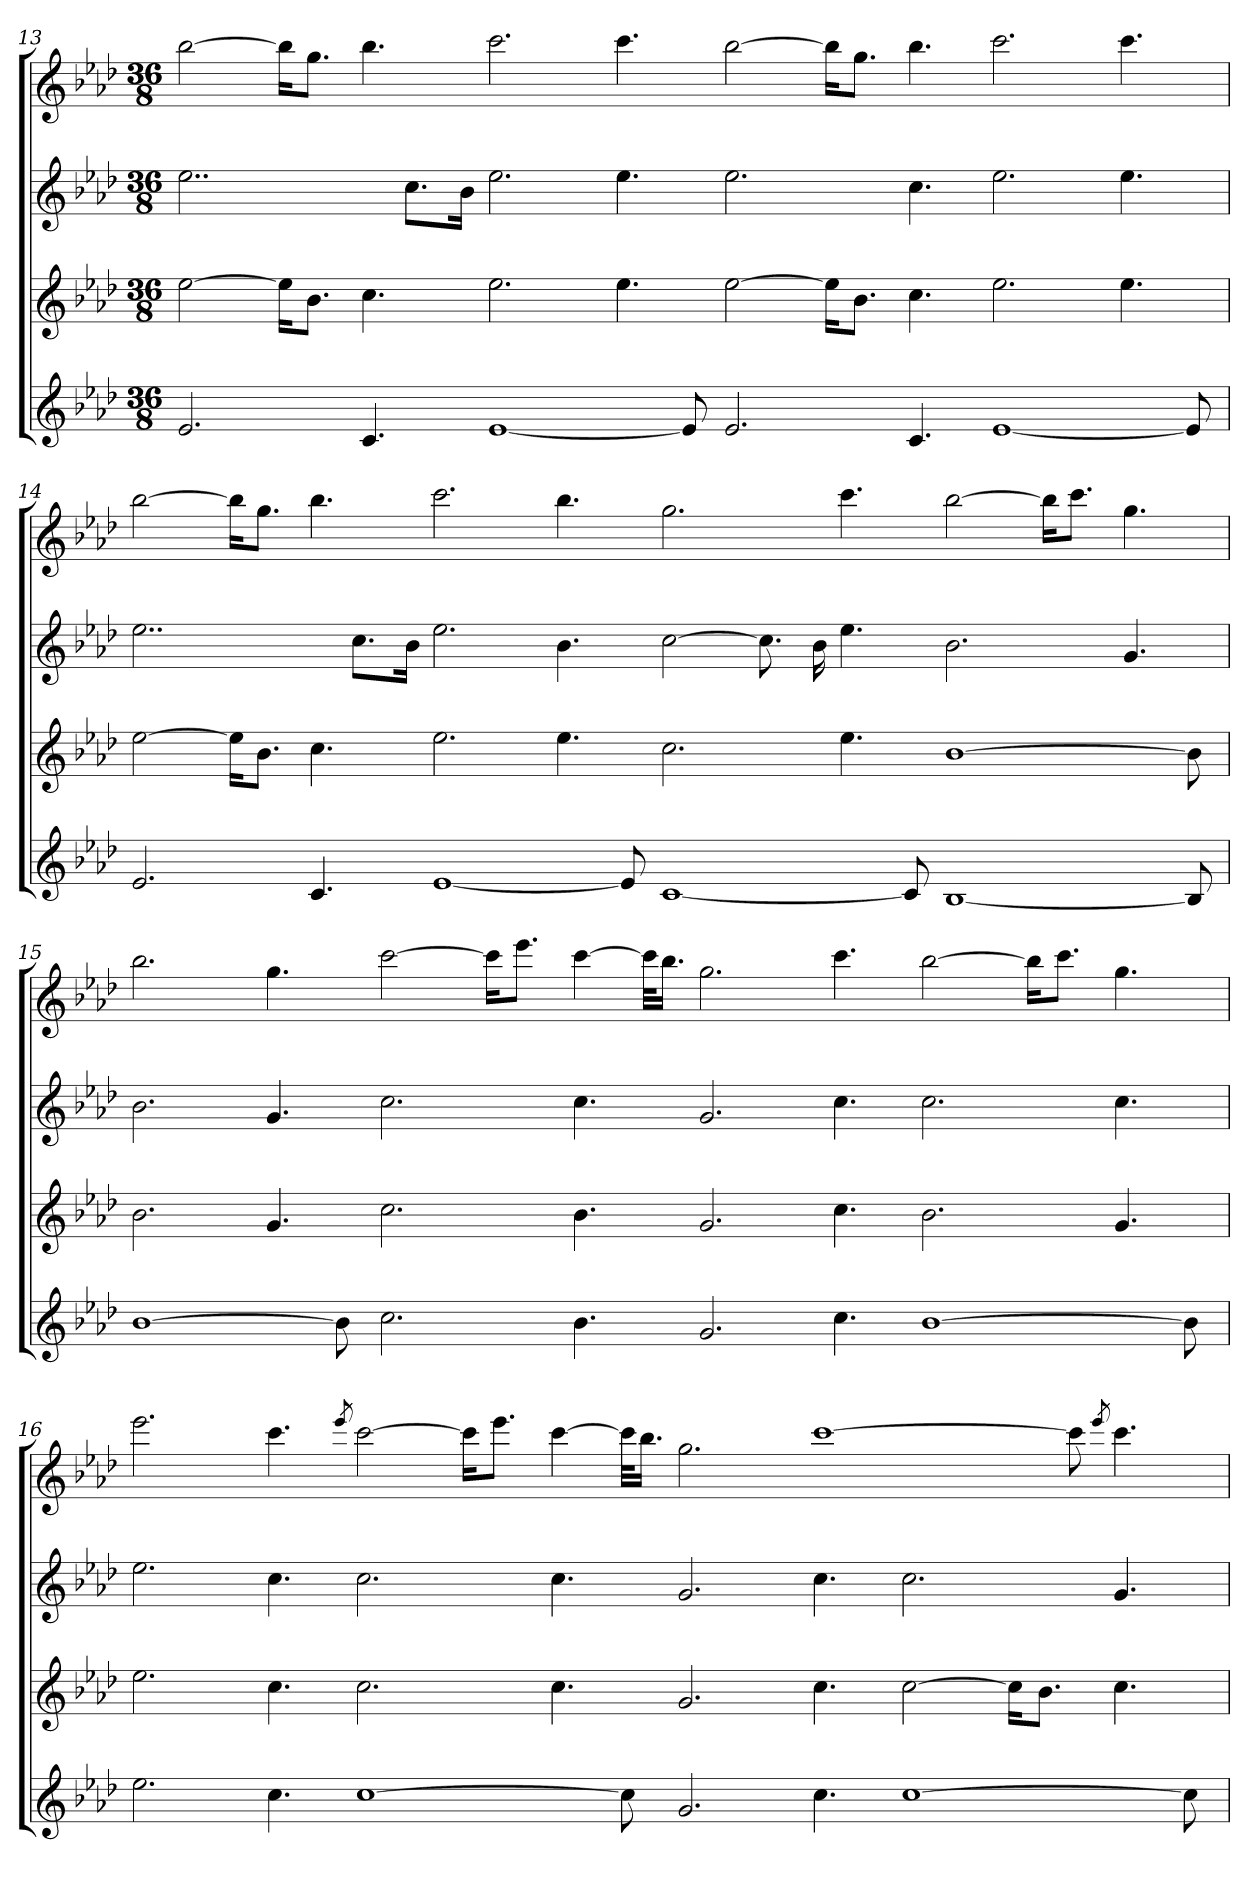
**kern	**kern	**kern	**kern
*part4	*part3	*part2	*part1
*staff4	*staff3	*staff2	*staff1
*clefG2	*clefG2	*clefG2	*clefG2
*k[b-e-a-d-]	*k[b-e-a-d-]	*k[b-e-a-d-]	*k[b-e-a-d-]
*M36/8	*M36/8	*M36/8	*M36/8
=13	=13	=13	=13
2.e-	[2ee-	2..ee-	[2bb-
.	16ee-\KL]	.	16bb-\KL]
.	8.b-\J	.	8.gg\J
4.c	4.cc	.	4.bb-
.	.	8.cc\L	.
.	.	16b-\Jk	.
[1e-	2.ee-	2.ee-	2.ccc
.	4.ee-	4.ee-	4.ccc
8e-]	.	.	.
2.e-	[2ee-	2.ee-	[2bb-
.	16ee-\KL]	.	16bb-\KL]
.	8.b-\J	.	8.gg\J
4.c	4.cc	4.cc	4.bb-
[1e-	2.ee-	2.ee-	2.ccc
.	4.ee-	4.ee-	4.ccc
8e-]	.	.	.
=14	=14	=14	=14
2.e-	[2ee-	2..ee-	[2bb-
.	16ee-\KL]	.	16bb-\KL]
.	8.b-\J	.	8.gg\J
4.c	4.cc	.	4.bb-
.	.	8.cc\L	.
.	.	16b-\Jk	.
[1e-	2.ee-	2.ee-	2.ccc
.	4.ee-	4.b-	4.bb-
8e-]	.	.	.
[1c	2.cc	[2cc	2.gg
.	.	8.cc]	.
.	.	16b-	.
.	4.ee-	4.ee-	4.ccc
8c]	.	.	.
[1B-	[1b-	2.b-	[2bb-
.	.	.	16bb-\KL]
.	.	.	8.ccc\J
.	.	4.g	4.gg
8B-]	8b-]	.	.
=15	=15	=15	=15
[1b-	2.b-	2.b-	2.bb-
.	4.g	4.g	4.gg
8b-]	.	.	.
2.cc	2.cc	2.cc	[2ccc
.	.	.	16ccc\KL]
.	.	.	8.eee-\J
4.b-	4.b-	4.cc	[4ccc
.	.	.	32ccc\KLL]
.	.	.	16.bb-\JJ
2.g	2.g	2.g	2.gg
4.cc	4.cc	4.cc	4.ccc
[1b-	2.b-	2.cc	[2bb-
.	.	.	16bb-\KL]
.	.	.	8.ccc\J
.	4.g	4.cc	4.gg
8b-]	.	.	.
=16	=16	=16	=16
2.ee-	2.ee-	2.ee-	2.eee-
4.cc	4.cc	4.cc	4.ccc
.	.	.	8qeee-
[1cc	2.cc	2.cc	[2ccc
.	.	.	16ccc\KL]
.	.	.	8.eee-\J
.	4.cc	4.cc	[4ccc
8cc]	.	.	32ccc\KLL]
.	.	.	16.bb-\JJ
2.g	2.g	2.g	2.gg
4.cc	4.cc	4.cc	[1ccc
[1cc	[2cc	2.cc	.
.	16cc\KL]	.	.
.	8.b-\J	.	.
.	.	.	8ccc]
.	.	.	8qeee-
.	4.cc	4.g	4.ccc
8cc]	.	.	.
=	=	=	=
*-	*-	*-	*-
